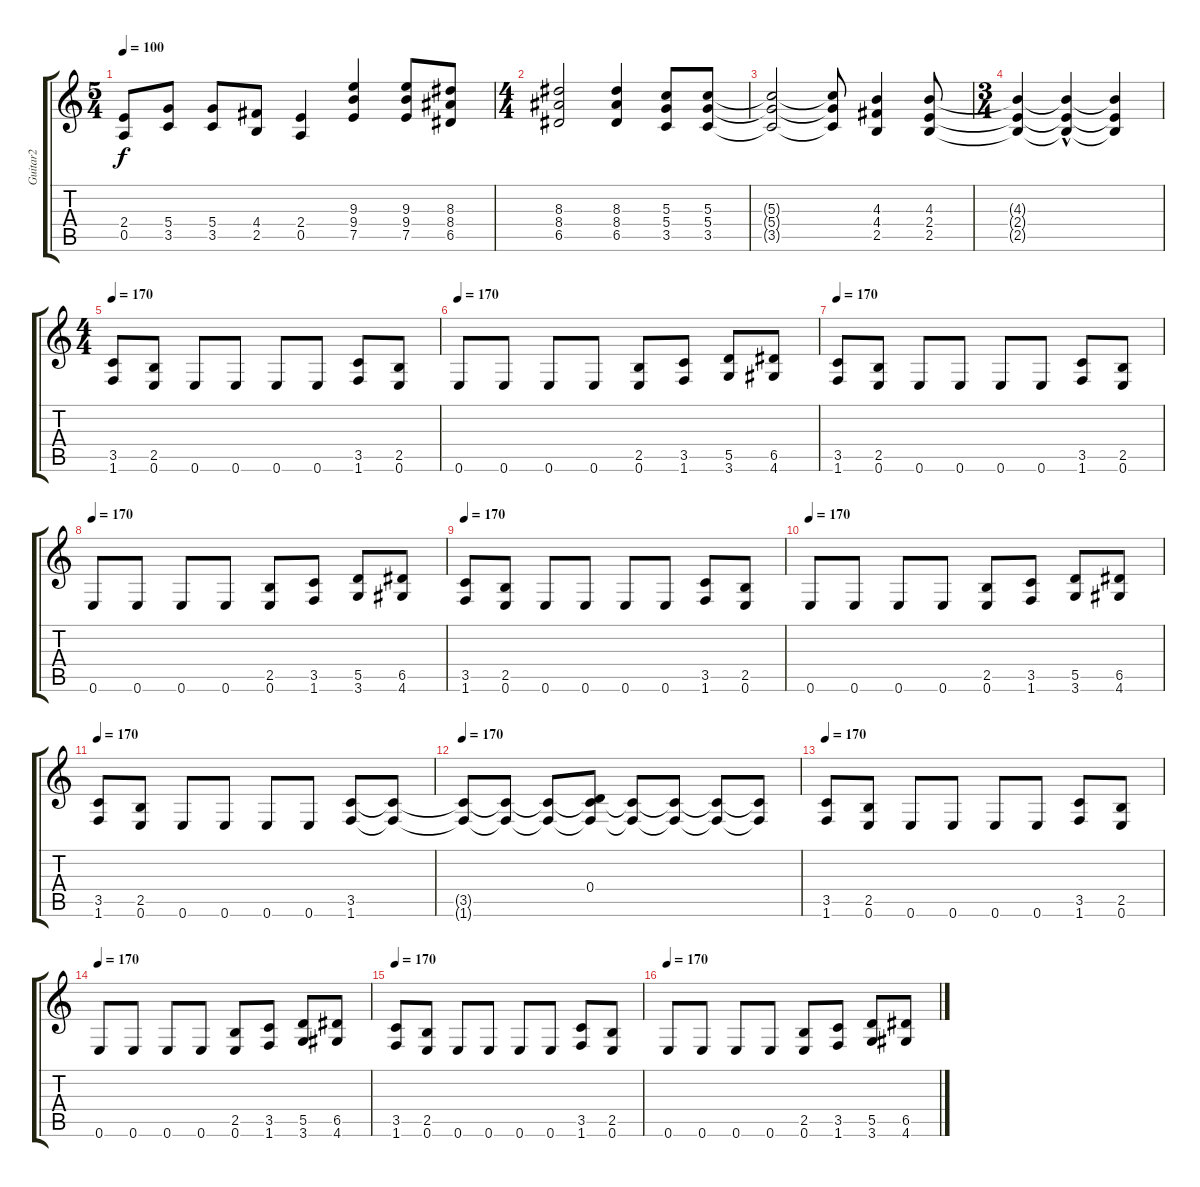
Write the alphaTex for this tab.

\track ("Guitar2" "Guitar2") {instrument distortionguitar}
\staff {score tabs}
\tuning (E4 B3 G3 D3 A2 E2) {hide}
\ts (5 4)
\tempo 100
\clef g2
\ks c
(2.4 0.5).8{dy f} (5.4 3.5).8 (5.4 3.5).8 (4.4 2.5).8 (2.4 0.5).4 (9.3 9.4 7.5).4 (9.3 9.4 7.5).8 (8.3 8.4 6.5).8 |
\ts (4 4)
(8.3 8.4 6.5).2 (8.3 8.4 6.5).4 (5.3 5.4 3.5).8 (5.3 5.4 3.5).8 |
(5.3{t} 5.4{t} 3.5{t}).2 (5.3{t} 5.4{t} 3.5{t}).8 (4.3 4.4 2.5).4 (4.3 2.4 2.5).8 |
\ts (3 4)
(4.3{t} 2.4{t} 2.5{t}).4 (4.3{hac t} 2.4{t} 2.5{t}).4 (4.3{t} 2.4{t} 2.5{t}).4 |
\ts (4 4)
\tempo 170
(3.5 1.6).8 (2.5 0.6).8 0.6.8 0.6.8 0.6.8 0.6.8 (3.5 1.6).8 (2.5 0.6).8 |
\tempo 170
0.6.8 0.6.8 0.6.8 0.6.8 (2.5 0.6).8 (3.5 1.6).8 (5.5 3.6).8 (6.5 4.6).8 |
\tempo 170
(3.5 1.6).8 (2.5 0.6).8 0.6.8 0.6.8 0.6.8 0.6.8 (3.5 1.6).8 (2.5 0.6).8 |
\tempo 170
0.6.8 0.6.8 0.6.8 0.6.8 (2.5 0.6).8 (3.5 1.6).8 (5.5 3.6).8 (6.5 4.6).8 |
\tempo 170
(3.5 1.6).8 (2.5 0.6).8 0.6.8 0.6.8 0.6.8 0.6.8 (3.5 1.6).8 (2.5 0.6).8 |
\tempo 170
0.6.8 0.6.8 0.6.8 0.6.8 (2.5 0.6).8 (3.5 1.6).8 (5.5 3.6).8 (6.5 4.6).8 |
\tempo 170
(3.5 1.6).8 (2.5 0.6).8 0.6.8 0.6.8 0.6.8 0.6.8 (3.5 1.6).8 (3.5{t} 1.6{t}).8 |
\tempo 170
(3.5{t} 1.6{t}).8 (3.5{t} 1.6{t}).8 (3.5{t} 1.6{t}).8 (0.4 3.5{t} 1.6{t}).8 (3.5{t} 1.6{t}).8 (3.5{t} 1.6{t}).8 (3.5{t} 1.6{t}).8 (3.5{t} 1.6{t}).8 |
\tempo 170
(3.5 1.6).8 (2.5 0.6).8 0.6.8 0.6.8 0.6.8 0.6.8 (3.5 1.6).8 (2.5 0.6).8 |
\tempo 170
0.6.8 0.6.8 0.6.8 0.6.8 (2.5 0.6).8 (3.5 1.6).8 (5.5 3.6).8 (6.5 4.6).8 |
\tempo 170
(3.5 1.6).8 (2.5 0.6).8 0.6.8 0.6.8 0.6.8 0.6.8 (3.5 1.6).8 (2.5 0.6).8 |
\tempo 170
0.6.8 0.6.8 0.6.8 0.6.8 (2.5 0.6).8 (3.5 1.6).8 (5.5 3.6).8 (6.5 4.6).8
